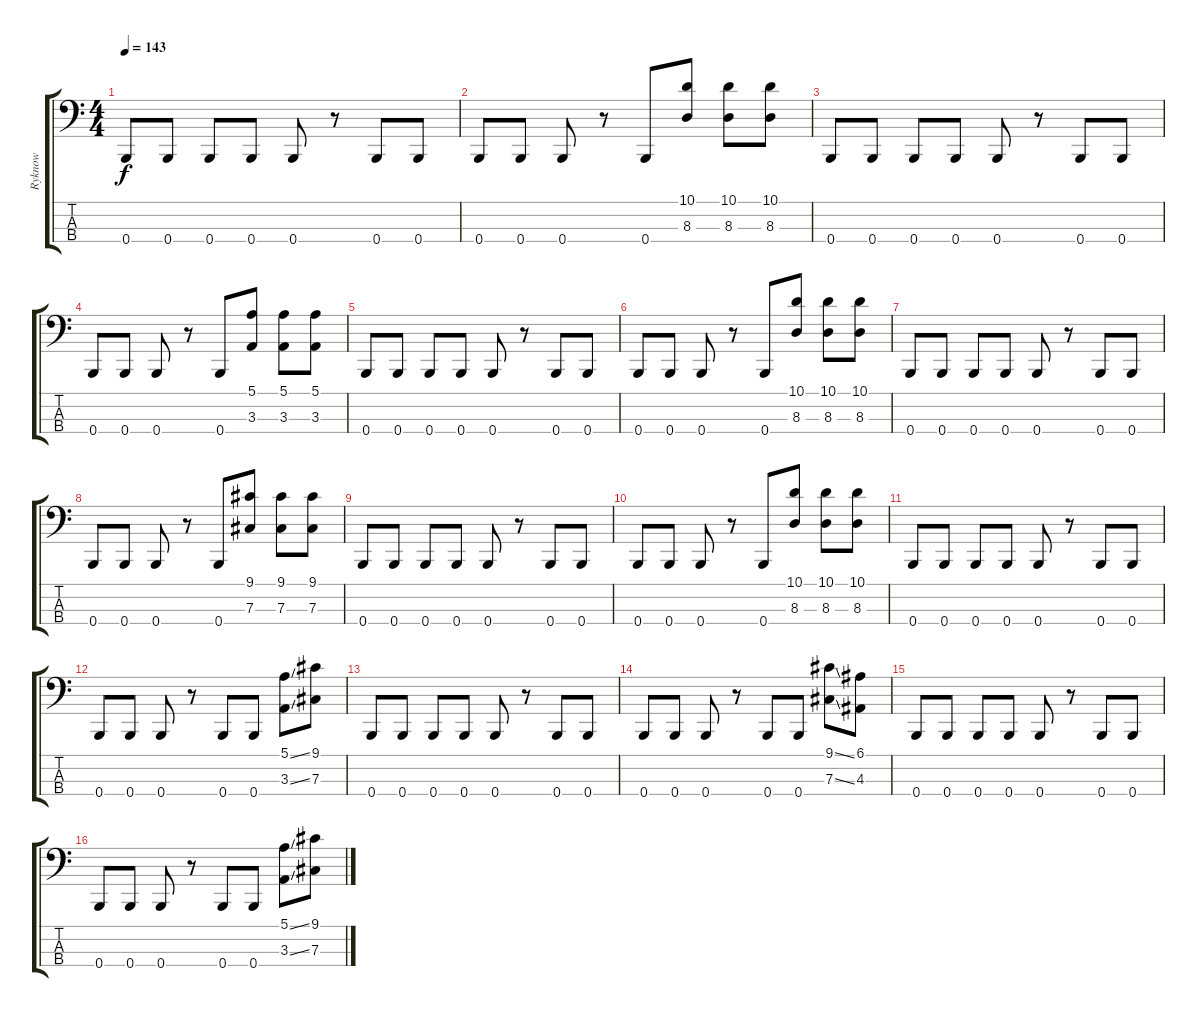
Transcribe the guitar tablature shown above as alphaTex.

\track ("Ryknow" "Ryknow") {instrument slapbass2}
\staff {score tabs}
\tuning (E2 B1 Gb1 B0) {hide}
\ts (4 4)
\tempo 143
\clef f4
\ks c
0.4.8{dy f} 0.4.8 0.4.8 0.4.8 0.4.8 r.8 0.4.8 0.4.8 |
0.4.8 0.4.8 0.4.8 r.8 0.4.8 (10.1 8.3).8 (10.1 8.3).8 (10.1 8.3).8 |
0.4.8 0.4.8 0.4.8 0.4.8 0.4.8 r.8 0.4.8 0.4.8 |
0.4.8 0.4.8 0.4.8 r.8 0.4.8 (5.1 3.3).8 (5.1 3.3).8 (5.1 3.3).8 |
0.4.8 0.4.8 0.4.8 0.4.8 0.4.8 r.8 0.4.8 0.4.8 |
0.4.8 0.4.8 0.4.8 r.8 0.4.8 (10.1 8.3).8 (10.1 8.3).8 (10.1 8.3).8 |
0.4.8 0.4.8 0.4.8 0.4.8 0.4.8 r.8 0.4.8 0.4.8 |
0.4.8 0.4.8 0.4.8 r.8 0.4.8 (9.1 7.3).8 (9.1 7.3).8 (9.1 7.3).8 |
0.4.8 0.4.8 0.4.8 0.4.8 0.4.8 r.8 0.4.8 0.4.8 |
0.4.8 0.4.8 0.4.8 r.8 0.4.8 (10.1 8.3).8 (10.1 8.3).8 (10.1 8.3).8 |
0.4.8 0.4.8 0.4.8 0.4.8 0.4.8 r.8 0.4.8 0.4.8 |
0.4.8 0.4.8 0.4.8 r.8 0.4.8 0.4.8 (5.1{ss} 3.3{ss}).8 (9.1 7.3).8 |
0.4.8 0.4.8 0.4.8 0.4.8 0.4.8 r.8 0.4.8 0.4.8 |
0.4.8 0.4.8 0.4.8 r.8 0.4.8 0.4.8 (9.1{ss} 7.3{ss}).8 (6.1 4.3).8 |
0.4.8 0.4.8 0.4.8 0.4.8 0.4.8 r.8 0.4.8 0.4.8 |
0.4.8 0.4.8 0.4.8 r.8 0.4.8 0.4.8 (5.1{ss} 3.3{ss}).8 (9.1 7.3).8
